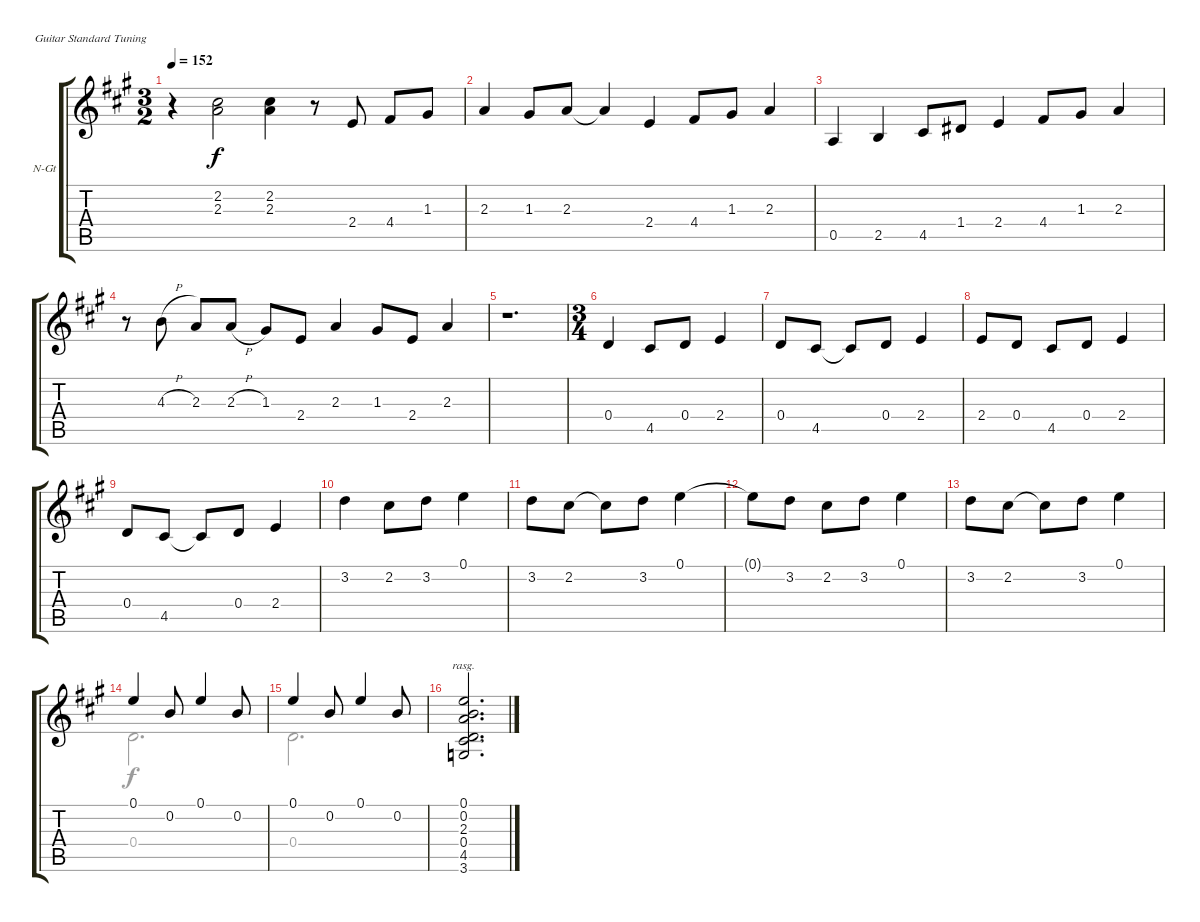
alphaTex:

\bracketExtendMode groupsimilarinstruments
\firstSystemTrackNameOrientation horizontal
\otherSystemsTrackNameOrientation horizontal
\track ("Guitar 3" "N-Gt") {instrument acousticguitarnylon}
\staff {score tabs}
\tuning (E4 B3 G3 D3 A2 E2)
\voice
\ts (3 2)
\tempo 152
\clef g2
\ks a
r.4{dy f} (2.2 2.3).2 (2.2 2.3).4 r.8 2.4.8 4.4.8 1.3.8 |
2.3.4 1.3.8 2.3.8 2.3{t}.4 2.4.4 4.4.8 1.3.8 2.3.4 |
0.5.4 2.5.4 4.5.8 1.4.8 2.4.4 4.4.8 1.3.8 2.3.4 |
r.8 4.3{h}.8 2.3.8 2.3{h}.8 1.3.8 2.4.8 2.3.4 1.3.8 2.4.8 2.3.4 |
r.1{d} |
\ts (3 4)
\beaming (8 2 2 2)
0.4.4 4.5.8 0.4.8 2.4.4 |
0.4.8 4.5.8 4.5{t}.8 0.4.8 2.4.4 |
2.4.8 0.4.8 4.5.8 0.4.8 2.4.4 |
0.4.8 4.5.8 4.5{t}.8 0.4.8 2.4.4 |
3.2.4 2.2.8 3.2.8 0.1.4 |
3.2.8 2.2.8 2.2{t}.8 3.2.8 0.1.4 |
0.1{t}.8 3.2.8 2.2.8 3.2.8 0.1.4 |
3.2.8 2.2.8 2.2{t}.8 3.2.8 0.1.4 |
0.1.4 0.2.8 0.1.4 0.2.8 |
0.1.4 0.2.8 0.1.4 0.2.8 |
(0.1 0.2 2.3 0.4 4.5 3.6).2{d rasg amianapaest}
\voice
\clef g2
\ottava regular
\simile none
\ks a
|
|
|
|
|
|
|
|
|
|
|
|
|
0.4.2{d} |
0.4.2{d} |
